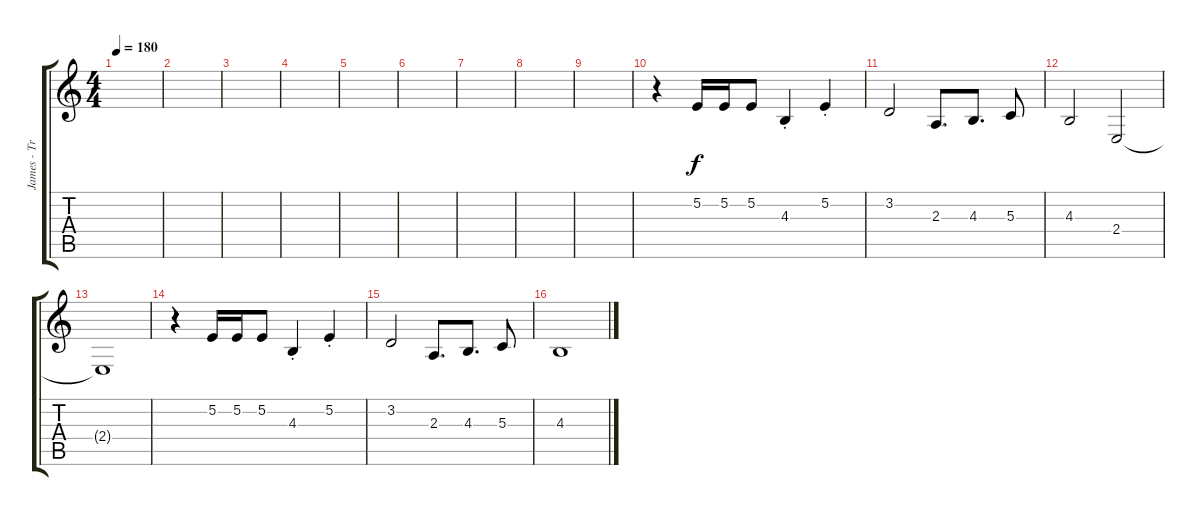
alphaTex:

\track ("James - Trombone" "James - Tr") {instrument trombone}
\staff {score tabs}
\tuning (E4 B3 G3 D3 A2 E2) {hide}
\ts (4 4)
\tempo 180
\clef g2
\ks c
|
|
|
|
|
|
|
|
|
r.4 5.2.16 5.2.16 5.2.8 4.3{st}.4 5.2{st}.4 |
3.2.2 2.3.8{d} 4.3.8{d} 5.3.8 |
4.3.2 2.4.2 |
2.4{t}.1 |
r.4 5.2.16 5.2.16 5.2.8 4.3{st}.4 5.2{st}.4 |
3.2.2 2.3.8{d} 4.3.8{d} 5.3.8 |
4.3.1
